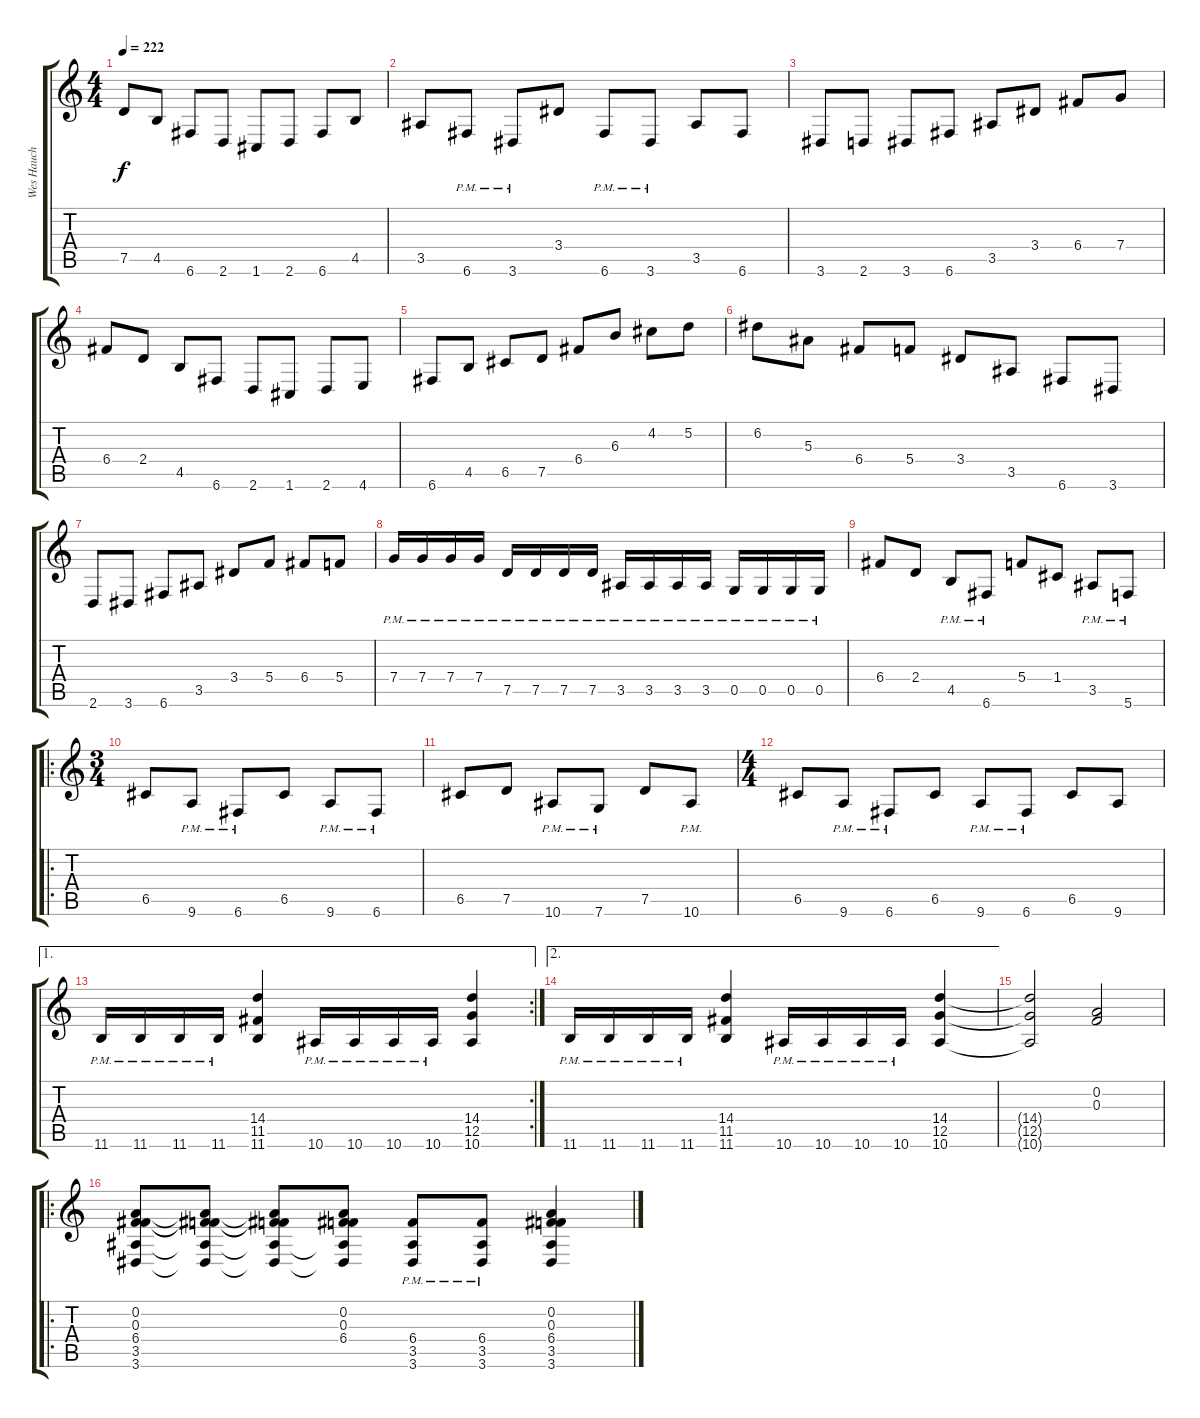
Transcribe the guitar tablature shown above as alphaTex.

\track ("Wes Hauch" "Wes Hauch") {instrument distortionguitar}
\staff {score tabs}
\tuning (D4 A3 F3 C3 G2 C2) {hide}
\ts (4 4)
\tempo 222
\clef g2
\ks c
7.5.8{dy f} 4.5.8 6.6.8 2.6.8 1.6.8 2.6.8 6.6.8 4.5.8 |
3.5.8 6.6{pm}.8 3.6{pm}.8 3.4.8 6.6{pm}.8 3.6{pm}.8 3.5.8 6.6.8 |
3.6.8 2.6.8 3.6.8 6.6.8 3.5.8 3.4.8 6.4.8 7.4.8 |
6.4.8 2.4.8 4.5.8 6.6.8 2.6.8 1.6.8 2.6.8 4.6.8 |
6.6.8 4.5.8 6.5.8 7.5.8 6.4.8 6.3.8 4.2.8 5.2.8 |
6.2.8 5.3.8 6.4.8 5.4.8 3.4.8 3.5.8 6.6.8 3.6.8 |
2.6.8 3.6.8 6.6.8 3.5.8 3.4.8 5.4.8 6.4.8 5.4.8 |
7.4{pm}.16 7.4{pm}.16 7.4{pm}.16 7.4{pm}.16 7.5{pm}.16 7.5{pm}.16 7.5{pm}.16 7.5{pm}.16 3.5{pm}.16 3.5{pm}.16 3.5{pm}.16 3.5{pm}.16 0.5{pm}.16 0.5{pm}.16 0.5{pm}.16 0.5{pm}.16 |
6.4.8 2.4.8 4.5{pm}.8 6.6{pm}.8 5.4.8 1.4.8 3.5{pm}.8 5.6{pm}.8 |
\ro
\ts (3 4)
6.5.8 9.6{pm}.8 6.6{pm}.8 6.5.8 9.6{pm}.8 6.6{pm}.8 |
6.5.8 7.5.8 10.6{pm}.8 7.6{pm}.8 7.5.8 10.6{pm}.8 |
\ts (4 4)
6.5.8 9.6{pm}.8 6.6{pm}.8 6.5.8 9.6{pm}.8 6.6{pm}.8 6.5.8 9.6.8 |
\ae 1
\rc 2
11.6{pm}.16 11.6{pm}.16 11.6{pm}.16 11.6{pm}.16 (14.4 11.5 11.6).4 10.6{pm}.16 10.6{pm}.16 10.6{pm}.16 10.6{pm}.16 (14.4 12.5 10.6).4 |
\ae 2
11.6{pm}.16 11.6{pm}.16 11.6{pm}.16 11.6{pm}.16 (14.4 11.5 11.6).4 10.6{pm}.16 10.6{pm}.16 10.6{pm}.16 10.6{pm}.16 (14.4 12.5 10.6).4 |
(14.4{t} 12.5{t} 10.6{t}).2 (0.2 0.3).2 |
\ro
(0.2 0.3 6.4 3.5 3.6).8 (0.2{t} 0.3{t} 6.4{t} 3.5{t} 3.6{t}).8 (0.2{t} 0.3{t} 6.4{t} 3.5{t} 3.6{t}).8 (0.2 0.3 6.4 3.5{t} 3.6{t}).8 (6.4{pm} 3.5{pm} 3.6{pm}).8 (6.4{pm} 3.5{pm} 3.6{pm}).8 (0.2 0.3 6.4 3.5 3.6).4
